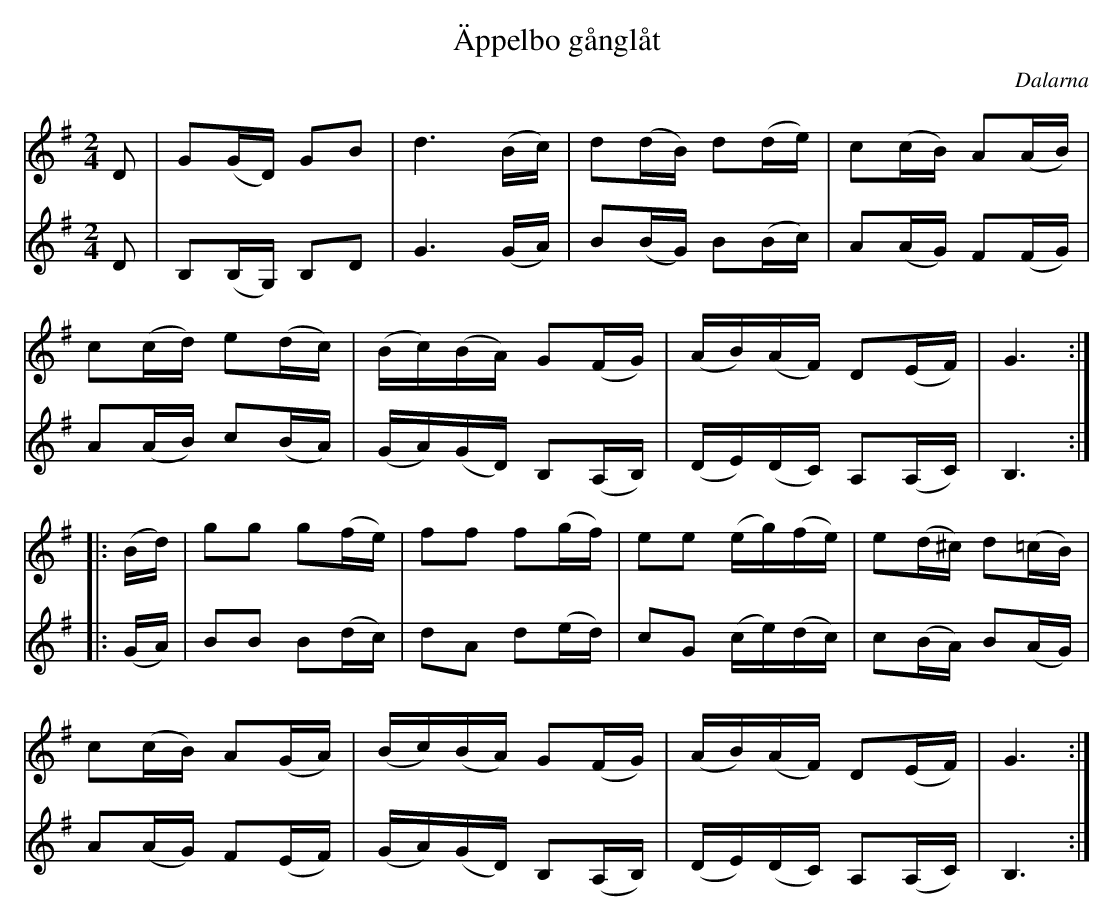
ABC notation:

X:1
T:Äppelbo gånglåt
M:2/4
L:1/16
O:Dalarna
K:G
V:1
D2 | G2(GD) G2B2 | d6(Bc) | d2(dB) d2(de) | c2(cB) A2(AB) |
c2(cd) e2(dc) | (Bc)(BA) G2(FG) | (AB)(AF) D2(EF) | G6 :|
|: (Bd) | g2g2 g2(fe) | f2f2 f2(gf) | e2e2 (eg)(fe) | e2(d^c) d2(=cB) |
c2(cB) A2(GA) | (Bc)(BA) G2(FG) | (AB)(AF) D2(EF) | G6 :|
V:2
D2 | B,2(B,G,) B,2D2 | G6(GA) | B2(BG) B2(Bc) | A2(AG) F2(FG) |
A2(AB) c2(BA) | (GA)(GD) B,2(A,B,) | (DE)(DC) A,2(A,C) | B,6 :|
|: (GA) | B2B2 B2(dc) | d2A2 d2(ed) | c2G2 (ce)(dc) | c2(BA) B2(AG) |
A2(AG) F2(EF) | (GA)(GD) B,2(A,B,) | (DE)(DC) A,2(A,C) | B,6 :|
